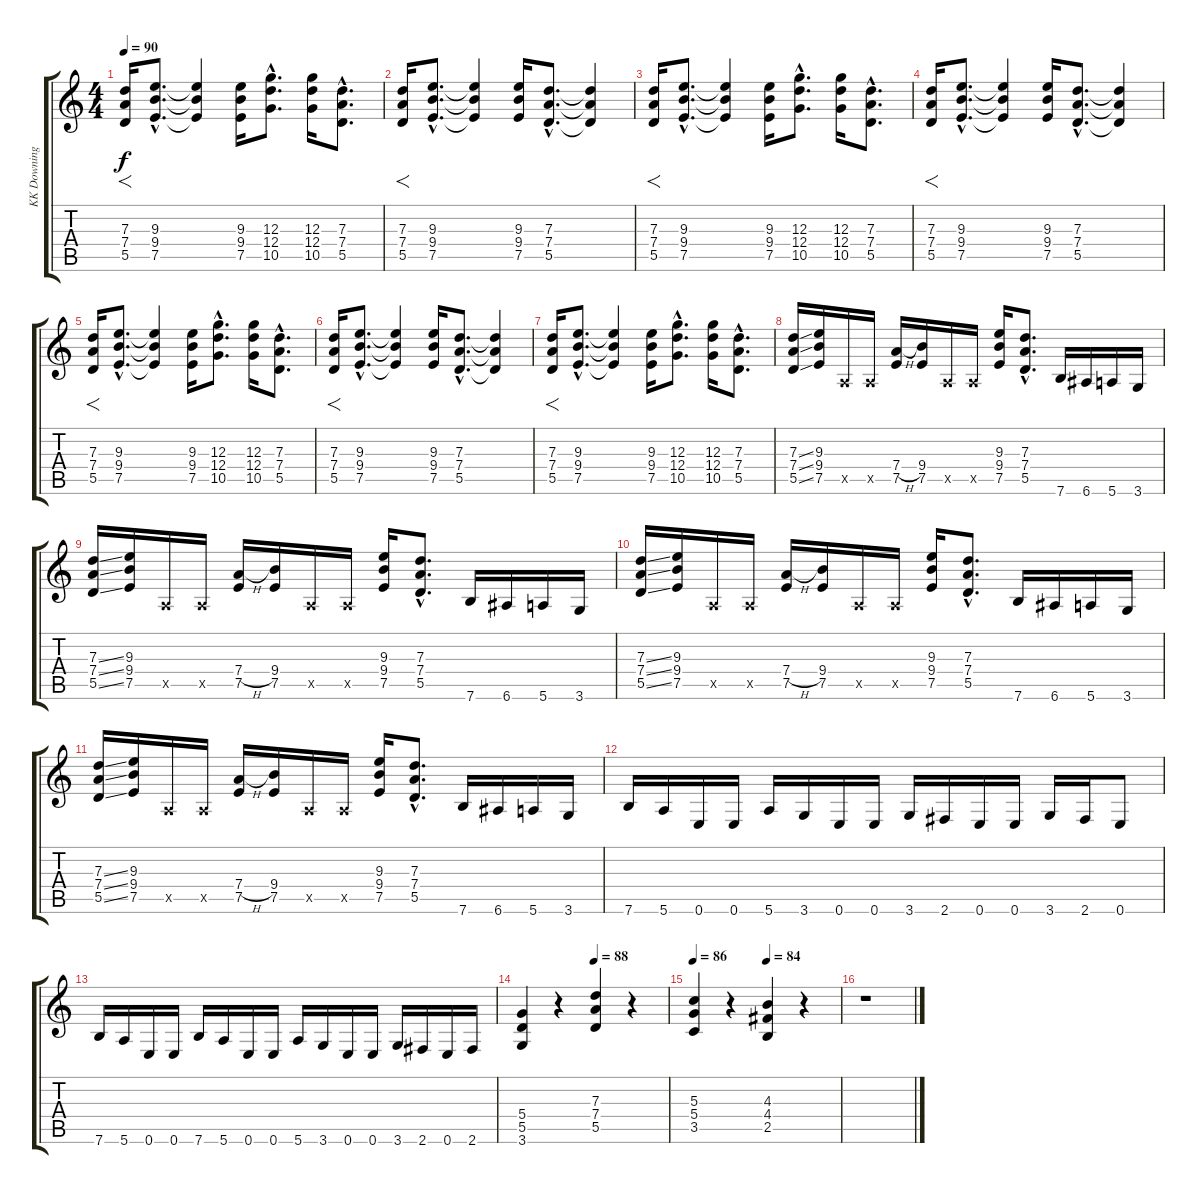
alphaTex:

\track ("KK Downing" "KK Downing") {instrument distortionguitar}
\staff {score tabs}
\tuning (E4 B3 G3 D3 A2 E2) {hide}
\ts (4 4)
\tempo 90
\clef g2
\ks c
(7.3 7.4 5.5).16{f dy f} (9.3{hac} 9.4{hac} 7.5{hac}).8{d} (9.3{t} 9.4{t} 7.5{t}).4 (9.3 9.4 7.5).16 (12.3{hac} 12.4{hac} 10.5{hac}).8{d} (12.3 12.4 10.5).16 (7.3{hac} 7.4{hac} 5.5{hac}).8{d} |
(7.3 7.4 5.5).16{f} (9.3{hac} 9.4{hac} 7.5{hac}).8{d} (9.3{t} 9.4{t} 7.5{t}).4 (9.3 9.4 7.5).16 (7.3{hac} 7.4{hac} 5.5{hac}).8{d} (7.3{t} 7.4{t} 5.5{t}).4 |
(7.3 7.4 5.5).16{f} (9.3{hac} 9.4{hac} 7.5{hac}).8{d} (9.3{t} 9.4{t} 7.5{t}).4 (9.3 9.4 7.5).16 (12.3{hac} 12.4{hac} 10.5{hac}).8{d} (12.3 12.4 10.5).16 (7.3{hac} 7.4{hac} 5.5{hac}).8{d} |
(7.3 7.4 5.5).16{f} (9.3{hac} 9.4{hac} 7.5{hac}).8{d} (9.3{t} 9.4{t} 7.5{t}).4 (9.3 9.4 7.5).16 (7.3{hac} 7.4{hac} 5.5{hac}).8{d} (7.3{t} 7.4{t} 5.5{t}).4 |
(7.3 7.4 5.5).16{f} (9.3{hac} 9.4{hac} 7.5{hac}).8{d} (9.3{t} 9.4{t} 7.5{t}).4 (9.3 9.4 7.5).16 (12.3{hac} 12.4{hac} 10.5{hac}).8{d} (12.3 12.4 10.5).16 (7.3{hac} 7.4{hac} 5.5{hac}).8{d} |
(7.3 7.4 5.5).16{f} (9.3{hac} 9.4{hac} 7.5{hac}).8{d} (9.3{t} 9.4{t} 7.5{t}).4 (9.3 9.4 7.5).16 (7.3{hac} 7.4{hac} 5.5{hac}).8{d} (7.3{t} 7.4{t} 5.5{t}).4 |
(7.3 7.4 5.5).16{f} (9.3{hac} 9.4{hac} 7.5{hac}).8{d} (9.3{t} 9.4{t} 7.5{t}).4 (9.3 9.4 7.5).16 (12.3{hac} 12.4{hac} 10.5{hac}).8{d} (12.3 12.4 10.5).16 (7.3{hac} 7.4{hac} 5.5{hac}).8{d} |
(7.3{ss} 7.4{ss} 5.5{ss}).16 (9.3 9.4 7.5).16 0.5{x}.16 0.5{x}.16 (7.4{h} 7.5).16 (9.4 7.5).16 0.5{x}.16 0.5{x}.16 (9.3 9.4 7.5).16 (7.3{hac} 7.4{hac} 5.5{hac}).8{d} 7.6.16 6.6.16 5.6.16 3.6.16 |
(7.3{ss} 7.4{ss} 5.5{ss}).16 (9.3 9.4 7.5).16 0.5{x}.16 0.5{x}.16 (7.4{h} 7.5).16 (9.4 7.5).16 0.5{x}.16 0.5{x}.16 (9.3 9.4 7.5).16 (7.3{hac} 7.4{hac} 5.5{hac}).8{d} 7.6.16 6.6.16 5.6.16 3.6.16 |
(7.3{ss} 7.4{ss} 5.5{ss}).16 (9.3 9.4 7.5).16 0.5{x}.16 0.5{x}.16 (7.4{h} 7.5).16 (9.4 7.5).16 0.5{x}.16 0.5{x}.16 (9.3 9.4 7.5).16 (7.3{hac} 7.4{hac} 5.5{hac}).8{d} 7.6.16 6.6.16 5.6.16 3.6.16 |
(7.3{ss} 7.4{ss} 5.5{ss}).16 (9.3 9.4 7.5).16 0.5{x}.16 0.5{x}.16 (7.4{h} 7.5).16 (9.4 7.5).16 0.5{x}.16 0.5{x}.16 (9.3 9.4 7.5).16 (7.3{hac} 7.4{hac} 5.5{hac}).8{d} 7.6.16 6.6.16 5.6.16 3.6.16 |
7.6.16 5.6.16 0.6.16 0.6.16 5.6.16 3.6.16 0.6.16 0.6.16 3.6.16 2.6.16 0.6.16 0.6.16 3.6.16 2.6.16 0.6.8 |
7.6.16 5.6.16 0.6.16 0.6.16 7.6.16 5.6.16 0.6.16 0.6.16 5.6.16 3.6.16 0.6.16 0.6.16 3.6.16 2.6.16 0.6.16 2.6.16 |
\tempo (88 0.5)
(5.4 5.5 3.6).4 r.4 (7.3 7.4 5.5).4 r.4 |
\tempo 86
\tempo (84 0.5)
(5.3 5.4 3.5).4 r.4 (4.3 4.4 2.5).4 r.4 |
r.1
